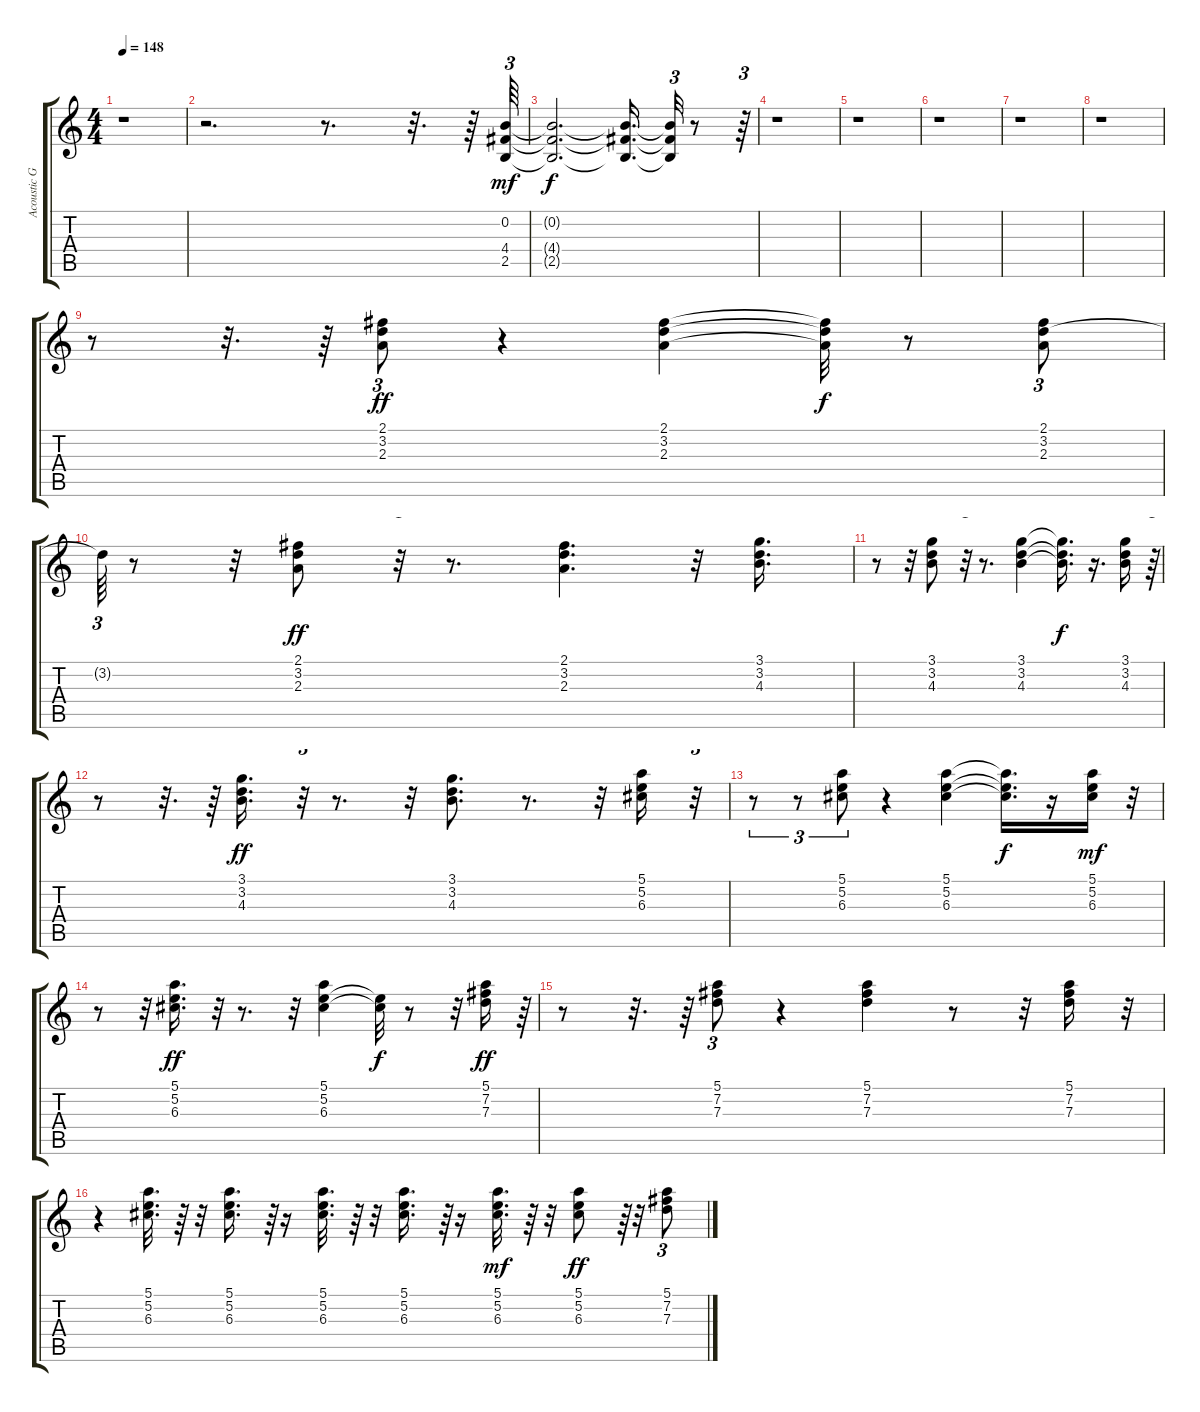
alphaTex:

\track ("Acoustic Guitar" "Acoustic G") {instrument acousticguitarsteel}
\staff {score tabs}
\tuning (E4 B3 G3 D3 A2 E2) {hide}
\ts (4 4)
\tempo 148
\clef g2
\ks c
r.1{dy f} |
r.2{d} r.8{d} r.32{d} r.64 (0.2 4.4 2.5).64{tu (3 2) dy mf} |
(0.2{t} 4.4{t} 2.5{t}).2{d dy f} (0.2{t} 4.4{t} 2.5{t}).16{d} (0.2{t} 4.4{t} 2.5{t}).32{tu (3 2)} r.8 r.64{tu (3 2)} |
r.1 |
r.1 |
r.1 |
r.1 |
r.1 |
r.8 r.32{d} r.64 (2.1 3.2 2.3).8{tu (3 2) dy ff} r.4 (2.1 3.2 2.3).4 (2.1{t} 3.2{t} 2.3{t}).32{dy f} r.8 (2.1 3.2 2.3).8{tu (3 2)} |
3.2{t}.64{tu (3 2)} r.8 r.32 (2.1 3.2 2.3).8{dy ff} r.32{tu (3 2)} r.8{d} (2.1 3.2 2.3).4{d} r.32 (3.1 3.2 4.3).16{d} |
r.8 r.32 (3.1 3.2 4.3).8 r.32{tu (3 2)} r.8{d} (3.1 3.2 4.3).4 (3.1{t} 3.2{t} 4.3{t}).16{d dy f} r.16{d} (3.1 3.2 4.3).16 r.64{tu (3 2)} |
r.8 r.32{d} r.64 (3.1 3.2 4.3).16{d dy ff} r.32{tu (3 2)} r.8{d} r.32 (3.1 3.2 4.3).8{d} r.8{d} r.32 (5.1 5.2 6.3).16 r.32{tu (3 2)} |
r.8{tu (3 2)} r.8{tu (3 2)} (5.1 5.2 6.3).8{tu (3 2)} r.4 (5.1 5.2 6.3).4 (5.1{t} 5.2{t} 6.3{t}).16{d dy f} r.16 (5.1 5.2 6.3).16{dy mf} r.32 |
r.8 r.32 (5.1 5.2 6.3).16{d dy ff} r.32{tu (3 2)} r.8{d} r.32 (5.1 5.2 6.3).4 (5.2{t} 6.3{t}).32{dy f} r.8 r.32 (5.1 7.2 7.3).16{dy ff} r.64{tu (3 2)} |
r.8 r.32{d} r.64 (5.1 7.2 7.3).8{tu (3 2)} r.4 (5.1 7.2 7.3).4 r.8 r.32 (5.1 7.2 7.3).16 r.32{tu (3 2)} |
r.4{tu (3 2)} (5.1 5.2 6.3).32{d} r.64 r.32 (5.1 5.2 6.3).16{d} r.64{tu (3 2)} r.16 (5.1 5.2 6.3).32{d} r.64 r.32 (5.1 5.2 6.3).16{d} r.64{tu (3 2)} r.16 (5.1 5.2 6.3).32{d dy mf} r.64 r.32 (5.1 5.2 6.3).8{dy ff} r.64{tu (3 2)} r.32 (5.1 7.2 7.3).8{tu (3 2)}
